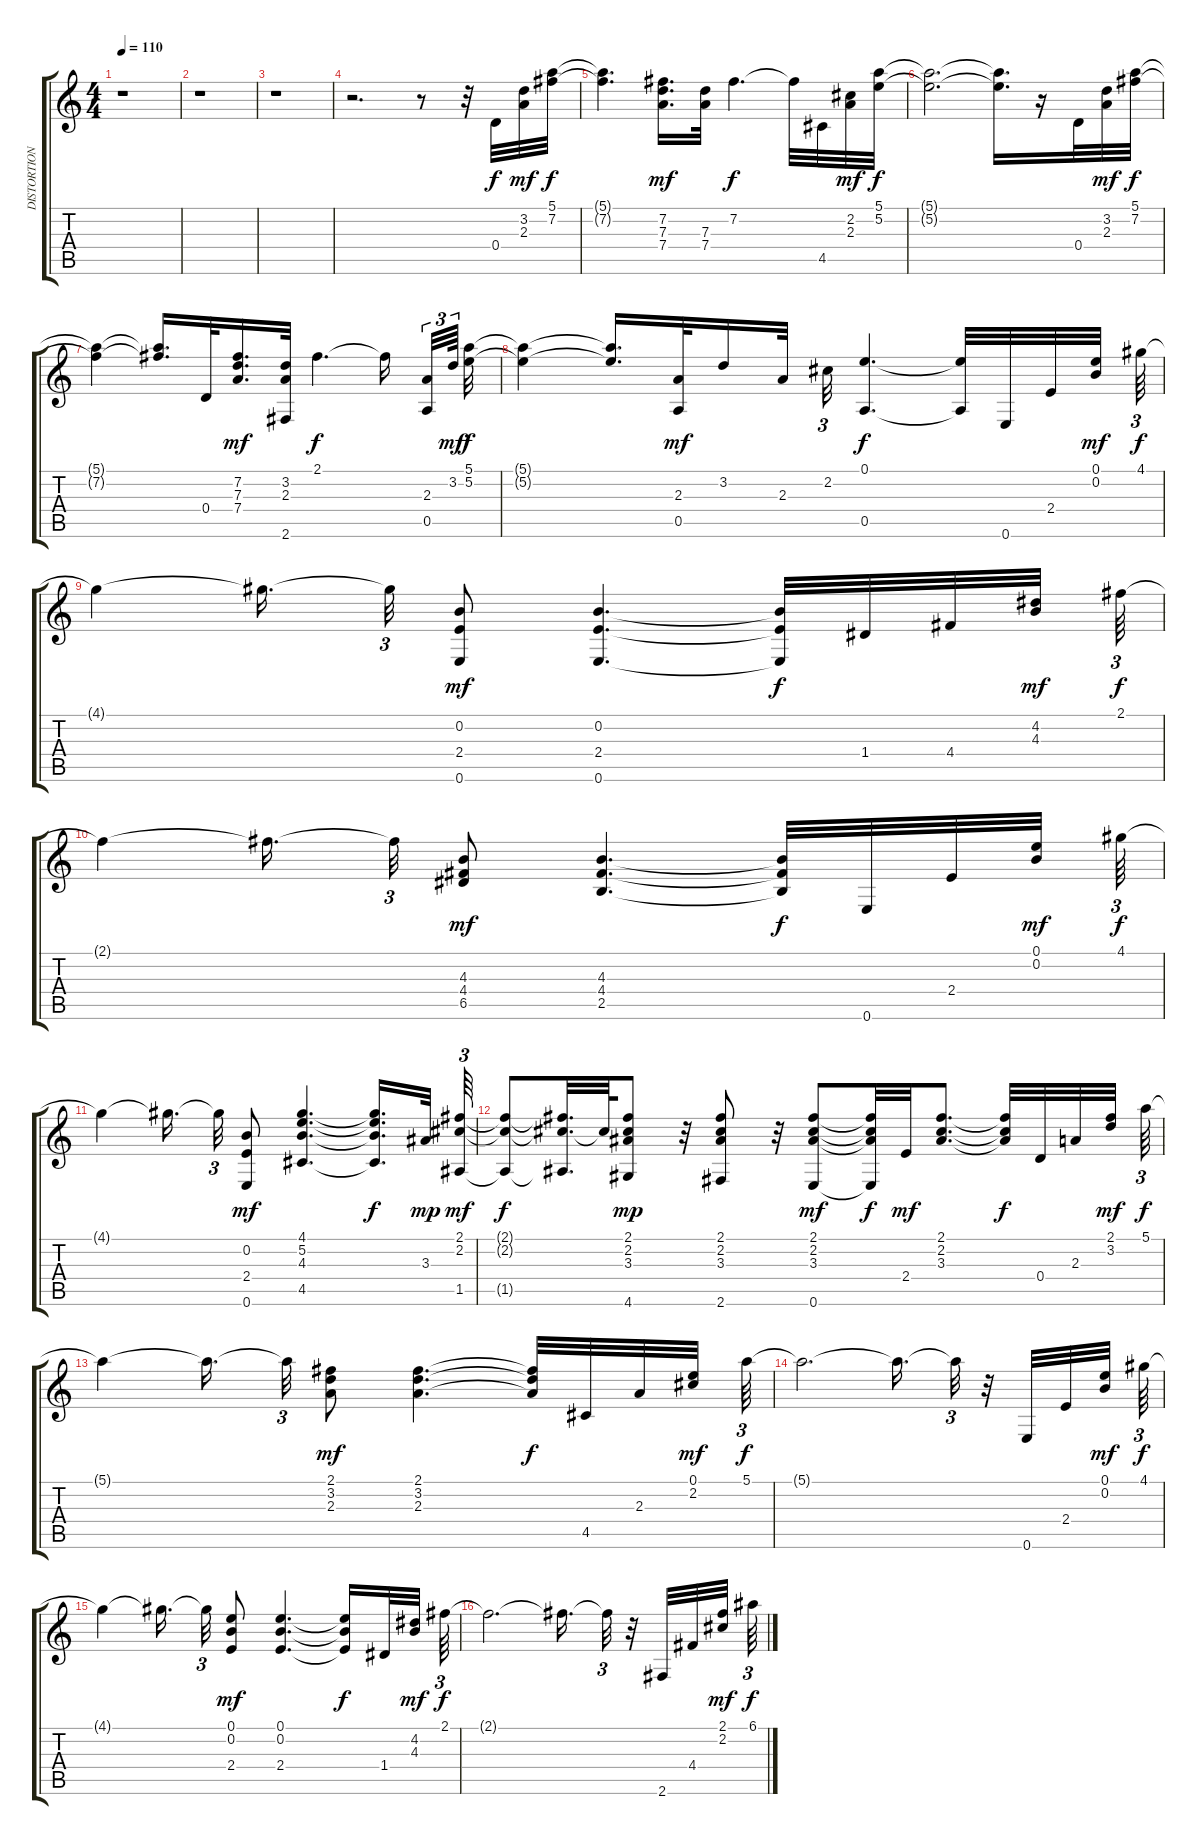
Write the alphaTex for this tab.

\track ("DISTORTION" "DISTORTION") {instrument distortionguitar}
\staff {score tabs}
\tuning (E4 B3 G3 D3 A2 E2) {hide}
\ts (4 4)
\tempo 110
\clef g2
\ks c
r.1{dy f} |
r.1 |
r.1 |
r.2{d} r.8 r.32 0.4.32 (3.2 2.3).32{dy mf} (5.1 7.2).32{dy f} |
(5.1{t} 7.2{t}).4{d} (7.2 7.3 7.4).16{d dy mf} (7.3 7.4).32 7.2.4{d dy f} 7.2{t}.32 4.5.32 (2.2 2.3).32{dy mf} (5.1 5.2).32{dy f} |
(5.1{t} 5.2{t}).2{d} (5.1{t} 5.2{t}).16{d} r.16 0.4.32 (3.2 2.3).32{dy mf} (5.1 7.2).32{dy f} |
(5.1{t} 7.2{t}).4 (5.1{t} 7.2{t}).16{d} 0.4.32 (7.2 7.3 7.4).16{d dy mf} (3.2 2.3 2.6).32 2.1.4{d dy f} 2.1{t}.16 (2.3 0.5).32{tu (3 2)} 3.2.64{tu (3 2) dy mf} (5.1 5.2).32{dy f} |
(5.1{t} 5.2{t}).4 (5.1{t} 5.2{t}).16{d} (2.3 0.5).32{dy mf} 3.2.16 2.3.32 2.2.32{tu (3 2)} (0.1 0.5).4{d dy f} (0.1{t} 0.5{t}).32 0.6.32 2.4.32 (0.1 0.2).32{dy mf} 4.1.64{tu (3 2) dy f} |
4.1{t}.4 4.1{t}.16{d} 4.1{t}.32{tu (3 2)} (0.2 2.4 0.6).8{dy mf} (0.2 2.4 0.6).4{d} (0.2{t} 2.4{t} 0.6{t}).32{dy f} 1.4.32 4.4.32 (4.2 4.3).32{dy mf} 2.1.64{tu (3 2) dy f} |
2.1{t}.4 2.1{t}.16{d} 2.1{t}.32{tu (3 2)} (4.3 4.4 6.5).8{dy mf} (4.3 4.4 2.5).4{d} (4.3{t} 4.4{t} 2.5{t}).32{dy f} 0.6.32 2.4.32 (0.1 0.2).32{dy mf} 4.1.64{tu (3 2) dy f} |
4.1{t}.4 4.1{t}.16{d} 4.1{t}.32{tu (3 2)} (0.2 2.4 0.6).8{dy mf} (4.1 5.2 4.3 4.5).4{d} (4.1{t} 5.2{t} 4.3{t} 4.5{t}).16{d dy f} 3.3.32{dy mp} (2.1 2.2 1.5).64{tu (3 2) dy mf} |
(2.1{t} 2.2{t} 1.5{t}).8{dy f} (2.1{t} 2.2{t} 1.5{t}).32{d} 2.2{t}.64 (2.1 2.2 3.3 4.6).8{dy mp} r.32 (2.1 2.2 3.3 2.6).8 r.32 (2.1 2.2 3.3 0.6).8{dy mf} (2.1{t} 2.2{t} 3.3{t} 0.6{t}).32{dy f} 2.4.32{dy mf} (2.1 2.2 3.3).8{d} (2.1{t} 2.2{t} 3.3{t}).32{dy f} 0.4.32 2.3.32 (2.1 3.2).32{dy mf} 5.1.64{tu (3 2) dy f} |
5.1{t}.4 5.1{t}.16{d} 5.1{t}.32{tu (3 2)} (2.1 3.2 2.3).8{dy mf} (2.1 3.2 2.3).4{d} (2.1{t} 3.2{t} 2.3{t}).32{dy f} 4.5.32 2.3.32 (0.1 2.2).32{dy mf} 5.1.64{tu (3 2) dy f} |
5.1{t}.2{d} 5.1{t}.16{d} 5.1{t}.32{tu (3 2)} r.32 0.6.32 2.4.32 (0.1 0.2).32{dy mf} 4.1.64{tu (3 2) dy f} |
4.1{t}.4 4.1{t}.16{d} 4.1{t}.32{tu (3 2)} (0.1 0.2 2.4).8{dy mf} (0.1 0.2 2.4).4{d} (0.1{t} 0.2{t} 2.4{t}).16{dy f} 1.4.32 (4.2 4.3).32{dy mf} 2.1.64{tu (3 2) dy f} |
2.1{t}.2{d} 2.1{t}.16{d} 2.1{t}.32{tu (3 2)} r.32 2.6.32 4.4.32 (2.1 2.2).32{dy mf} 6.1.64{tu (3 2) dy f}
